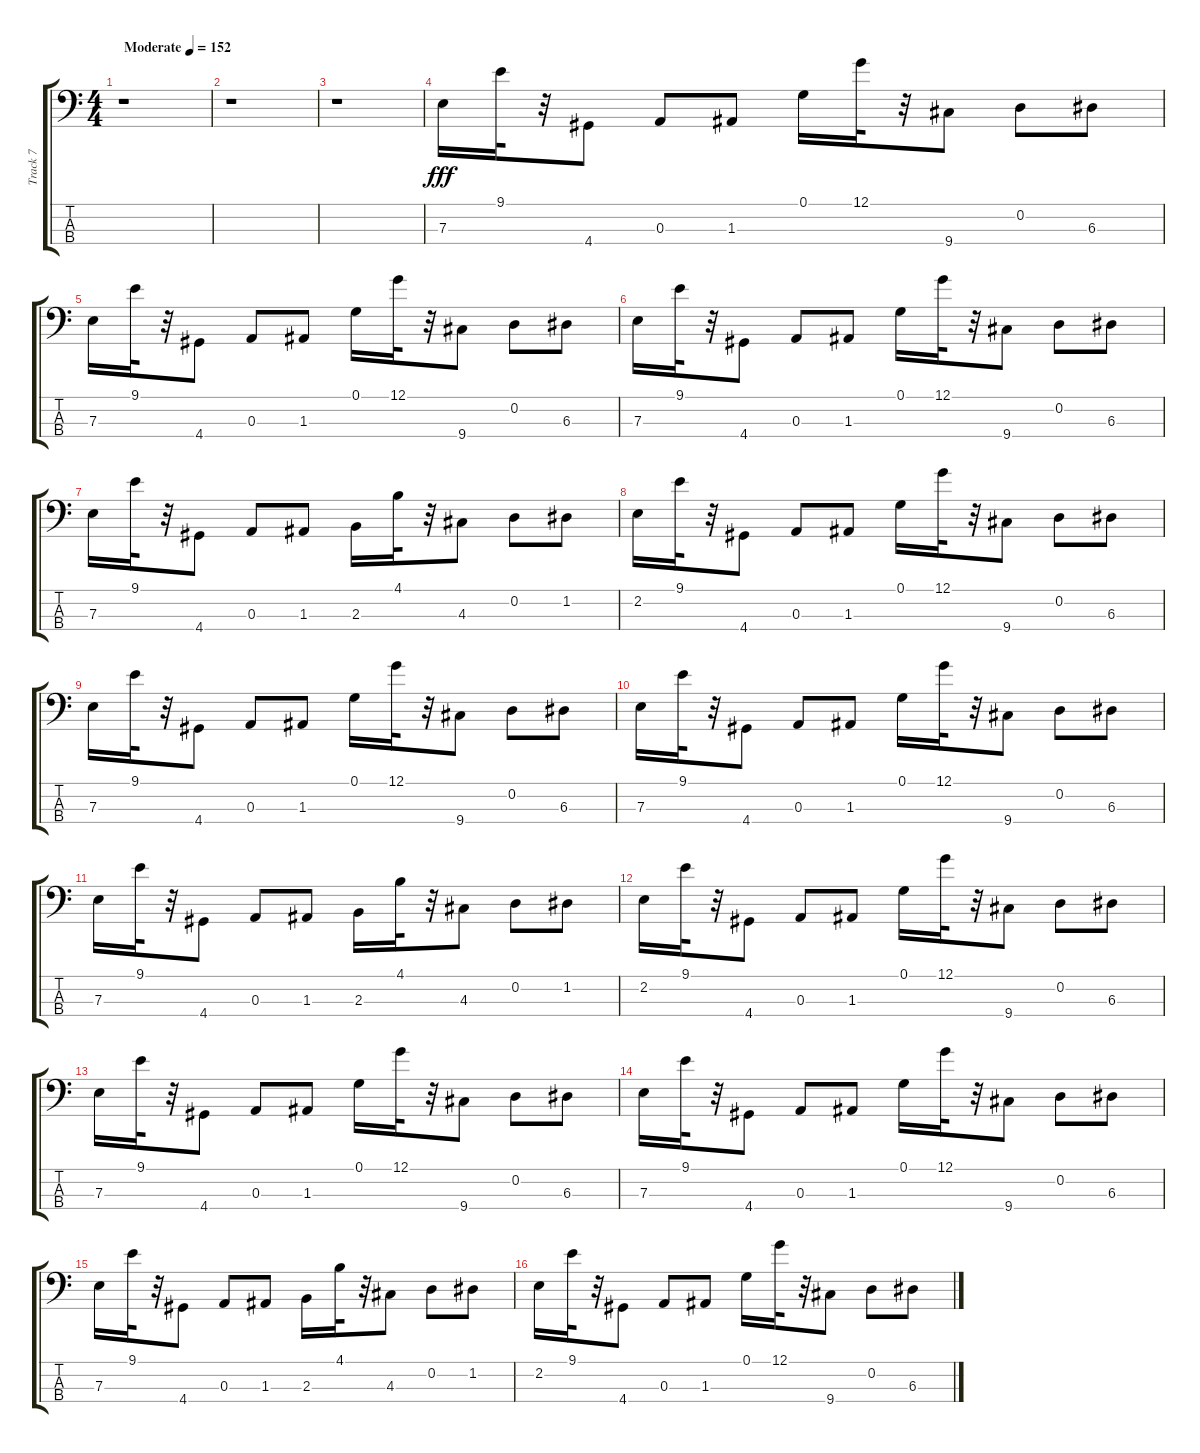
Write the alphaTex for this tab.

\track ("Track 7" "Track 7") {instrument slapbass1}
\staff {score tabs}
\tuning (G2 D2 A1 E1) {hide}
\ts (4 4)
\tempo (152 "Moderate")
\clef f4
\ks c
r.1{dy fff instrument slapbass1} |
r.1 |
r.1 |
7.3.16 9.1.32 r.32 4.4.8 0.3.8 1.3.8 0.1.16 12.1.32 r.32 9.4.8 0.2.8 6.3.8 |
7.3.16 9.1.32 r.32 4.4.8 0.3.8 1.3.8 0.1.16 12.1.32 r.32 9.4.8 0.2.8 6.3.8 |
7.3.16 9.1.32 r.32 4.4.8 0.3.8 1.3.8 0.1.16 12.1.32 r.32 9.4.8 0.2.8 6.3.8 |
7.3.16 9.1.32 r.32 4.4.8 0.3.8 1.3.8 2.3.16 4.1.32 r.32 4.3.8 0.2.8 1.2.8 |
2.2.16 9.1.32 r.32 4.4.8 0.3.8 1.3.8 0.1.16 12.1.32 r.32 9.4.8 0.2.8 6.3.8 |
7.3.16 9.1.32 r.32 4.4.8 0.3.8 1.3.8 0.1.16 12.1.32 r.32 9.4.8 0.2.8 6.3.8 |
7.3.16 9.1.32 r.32 4.4.8 0.3.8 1.3.8 0.1.16 12.1.32 r.32 9.4.8 0.2.8 6.3.8 |
7.3.16 9.1.32 r.32 4.4.8 0.3.8 1.3.8 2.3.16 4.1.32 r.32 4.3.8 0.2.8 1.2.8 |
2.2.16 9.1.32 r.32 4.4.8 0.3.8 1.3.8 0.1.16 12.1.32 r.32 9.4.8 0.2.8 6.3.8 |
7.3.16 9.1.32 r.32 4.4.8 0.3.8 1.3.8 0.1.16 12.1.32 r.32 9.4.8 0.2.8 6.3.8 |
7.3.16 9.1.32 r.32 4.4.8 0.3.8 1.3.8 0.1.16 12.1.32 r.32 9.4.8 0.2.8 6.3.8 |
7.3.16 9.1.32 r.32 4.4.8 0.3.8 1.3.8 2.3.16 4.1.32 r.32 4.3.8 0.2.8 1.2.8 |
2.2.16 9.1.32 r.32 4.4.8 0.3.8 1.3.8 0.1.16 12.1.32 r.32 9.4.8 0.2.8 6.3.8
